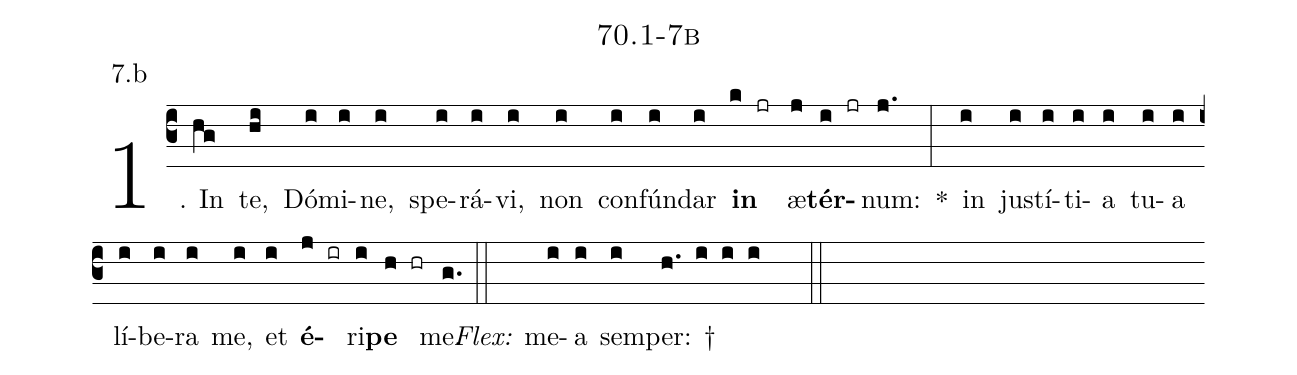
name: 70.1-7b;
annotation: 7.b;
%%
(c3)1. In(hg) te,(hi) Dó(i)mi(i)ne,(i) spe(i)rá(i)vi,(i) non(i) con(i)fún(i)dar(i) <b>in</b>(k jr) æ(j)<b>tér</b>(i jr)num:(j.) *(:) in(i) jus(i)tí(i)ti(i)a(i) tu(i)a(i) lí(i)be(i)ra(i) me,(i) et(i) <b>é</b>(j ir)ri(i)<b>pe</b>(h hr) me.(g.) (::)
<i>Flex:</i>()  me(i)a(i) sem(i)per: †(h. i i i  ::)
